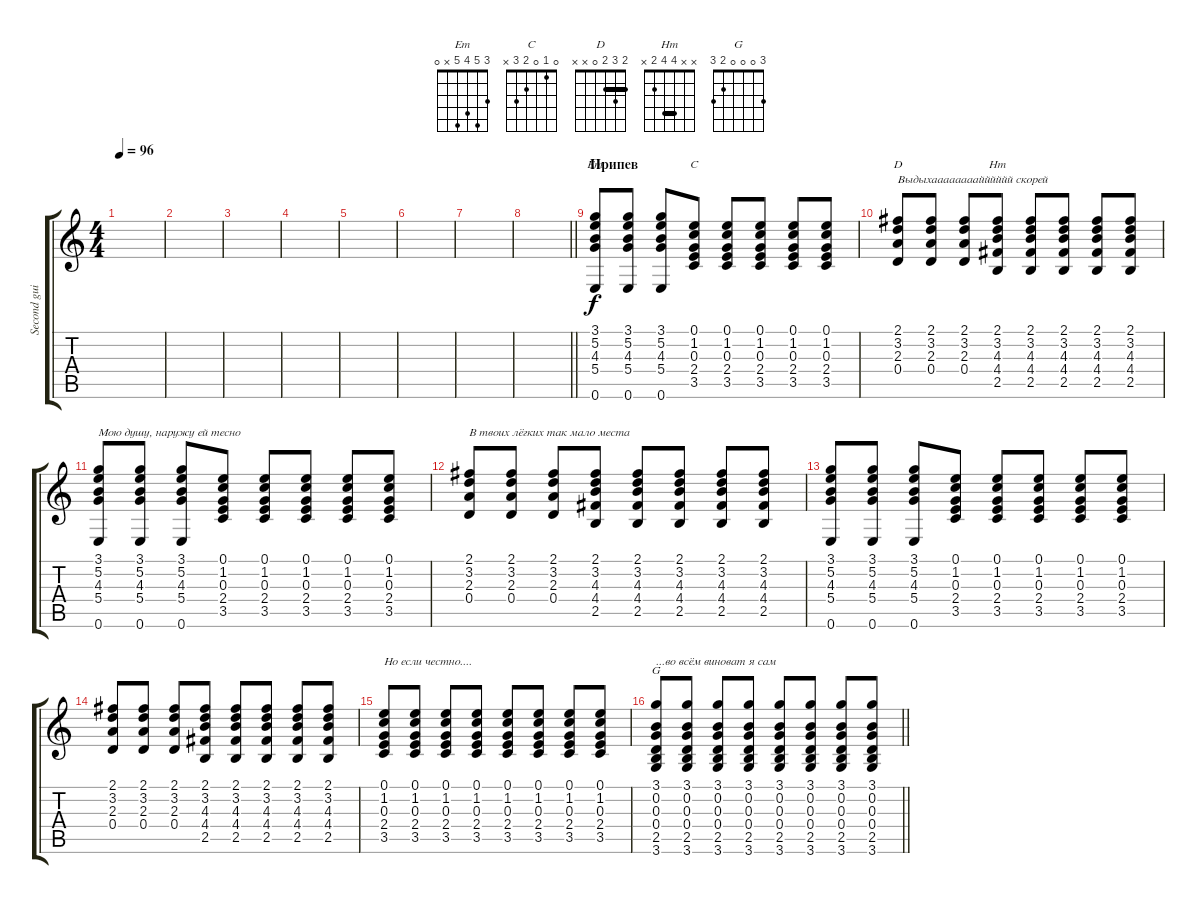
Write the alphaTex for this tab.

\track ("Second guitar" "Second gui") {instrument overdrivenguitar}
\staff {score tabs}
\tuning (E4 B3 G3 D3 A2 E2) {hide}
\chord ("Em" 3 5 4 5 x 0)
\chord ("C" 0 1 0 2 3 x)
\chord ("D" 2 3 2 0 x x) {barre 2}
\chord ("Hm" x x 4 4 2 x) {barre 4}
\chord ("G" 3 0 0 0 2 3)
\ts (4 4)
\tempo 96
\clef g2
\ks c
|
|
|
|
|
|
|
\barLineRight lightlight
|
\section ("" "Припев")
(3.1 5.2 4.3 5.4 0.6).8{ch "Em"} (3.1 5.2 4.3 5.4 0.6).8 (3.1 5.2 4.3 5.4 0.6).8 (0.1 1.2 0.3 2.4 3.5).8{ch "C"} (0.1 1.2 0.3 2.4 3.5).8 (0.1 1.2 0.3 2.4 3.5).8 (0.1 1.2 0.3 2.4 3.5).8 (0.1 1.2 0.3 2.4 3.5).8 |
(2.1 3.2 2.3 0.4).8{ch "D" txt "Выдыхаааааааайййййй скорей"} (2.1 3.2 2.3 0.4).8 (2.1 3.2 2.3 0.4).8 (2.1 3.2 4.3 4.4 2.5).8{ch "Hm"} (2.1 3.2 4.3 4.4 2.5).8 (2.1 3.2 4.3 4.4 2.5).8 (2.1 3.2 4.3 4.4 2.5).8 (2.1 3.2 4.3 4.4 2.5).8 |
(3.1 5.2 4.3 5.4 0.6).8{txt "Мою душу, наружу ей тесно "} (3.1 5.2 4.3 5.4 0.6).8 (3.1 5.2 4.3 5.4 0.6).8 (0.1 1.2 0.3 2.4 3.5).8 (0.1 1.2 0.3 2.4 3.5).8 (0.1 1.2 0.3 2.4 3.5).8 (0.1 1.2 0.3 2.4 3.5).8 (0.1 1.2 0.3 2.4 3.5).8 |
(2.1 3.2 2.3 0.4).8{txt "В твоих лёгких так мало места"} (2.1 3.2 2.3 0.4).8 (2.1 3.2 2.3 0.4).8 (2.1 3.2 4.3 4.4 2.5).8 (2.1 3.2 4.3 4.4 2.5).8 (2.1 3.2 4.3 4.4 2.5).8 (2.1 3.2 4.3 4.4 2.5).8 (2.1 3.2 4.3 4.4 2.5).8 |
(3.1 5.2 4.3 5.4 0.6).8 (3.1 5.2 4.3 5.4 0.6).8 (3.1 5.2 4.3 5.4 0.6).8 (0.1 1.2 0.3 2.4 3.5).8 (0.1 1.2 0.3 2.4 3.5).8 (0.1 1.2 0.3 2.4 3.5).8 (0.1 1.2 0.3 2.4 3.5).8 (0.1 1.2 0.3 2.4 3.5).8 |
(2.1 3.2 2.3 0.4).8 (2.1 3.2 2.3 0.4).8 (2.1 3.2 2.3 0.4).8 (2.1 3.2 4.3 4.4 2.5).8 (2.1 3.2 4.3 4.4 2.5).8 (2.1 3.2 4.3 4.4 2.5).8 (2.1 3.2 4.3 4.4 2.5).8 (2.1 3.2 4.3 4.4 2.5).8 |
(0.1 1.2 0.3 2.4 3.5).8{txt "Но если честно...."} (0.1 1.2 0.3 2.4 3.5).8 (0.1 1.2 0.3 2.4 3.5).8 (0.1 1.2 0.3 2.4 3.5).8 (0.1 1.2 0.3 2.4 3.5).8 (0.1 1.2 0.3 2.4 3.5).8 (0.1 1.2 0.3 2.4 3.5).8 (0.1 1.2 0.3 2.4 3.5).8 |
\barLineRight lightlight
(3.1 0.2 0.3 0.4 2.5 3.6).8{ch "G" txt "...во всём виноват я сам"} (3.1 0.2 0.3 0.4 2.5 3.6).8 (3.1 0.2 0.3 0.4 2.5 3.6).8 (3.1 0.2 0.3 0.4 2.5 3.6).8 (3.1 0.2 0.3 0.4 2.5 3.6).8 (3.1 0.2 0.3 0.4 2.5 3.6).8 (3.1 0.2 0.3 0.4 2.5 3.6).8 (3.1 0.2 0.3 0.4 2.5 3.6).8
